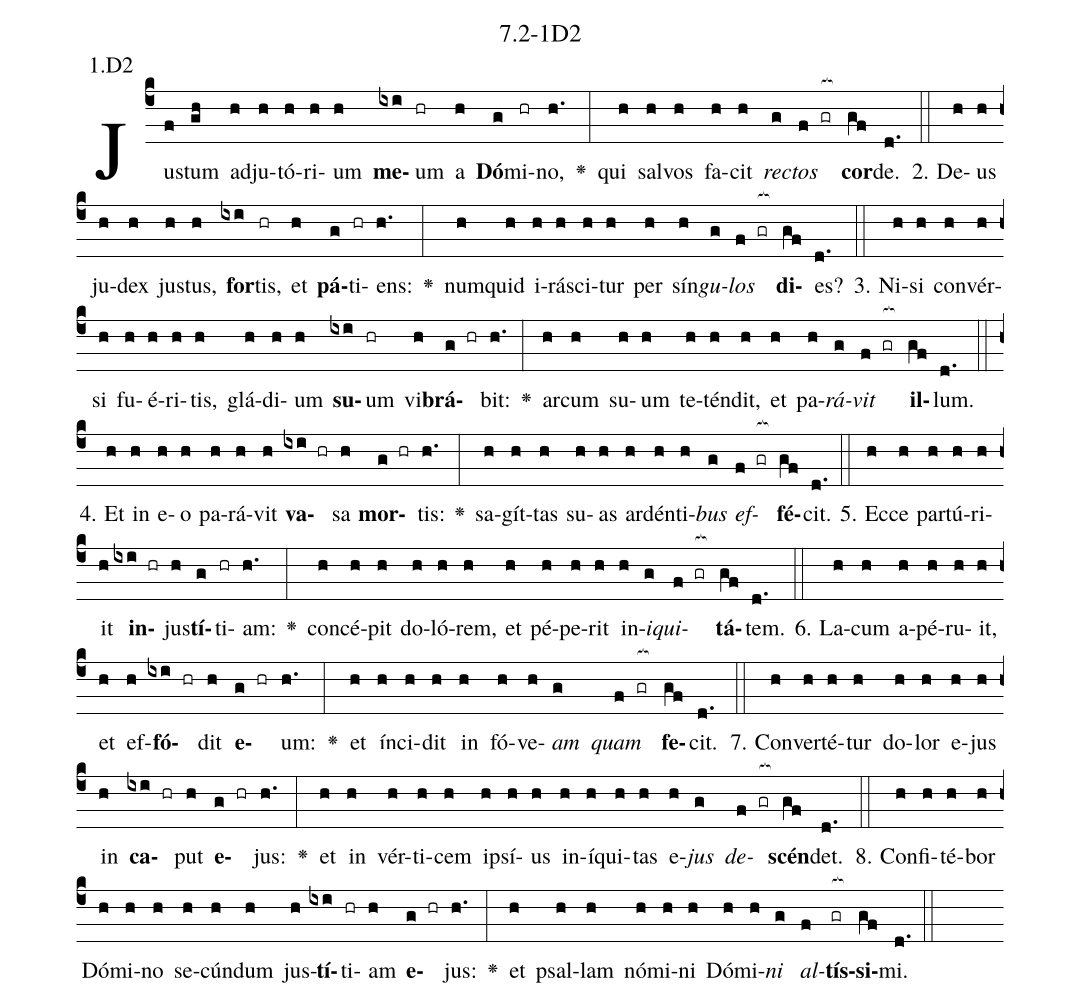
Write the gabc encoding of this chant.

name: 7.2-1D2;
annotation: 1.D2;
%%
(c4)Jus(f)tum(gh) ad(h)ju(h)tó(h)ri(h)um(h) <b>me</b>(ixi)um(hr) a(h) <b>Dó</b>(g)mi(hr)no,(h.) <v>\greheightstar</v>(:) qui(h) sal(h)vos(h) fa(h)cit(h) <i>rec</i>(g)<i>tos</i>(f gr[ocb:1{]) <b>cor</b>(gf[ocb:0}])de.(d.) (::)
2. De(h)us(h) ju(h)dex(h) jus(h)tus,(h) <b>for</b>(ixi)tis,(hr) et(h) <b>pá</b>(g)ti(hr)ens:(h.) <v>\greheightstar</v>(:) num(h)quid(h) i(h)rá(h)sci(h)tur(h) per(h) sín(h)<i>gu</i>(g)<i>los</i>(f gr[ocb:1{]) <b>di</b>(gf[ocb:0}])es?(d.) (::)
3. Ni(h)si(h) con(h)vér(h)si(h) fu(h)é(h)ri(h)tis,(h) glá(h)di(h)um(h) <b>su</b>(ixi)um(hr) vi(h)<b>brá</b>(g hr)bit:(h.) <v>\greheightstar</v>(:) ar(h)cum(h) su(h)um(h) te(h)tén(h)dit,(h) et(h) pa(h)<i>rá</i>(g)<i>vit</i>(f gr[ocb:1{]) <b>il</b>(gf[ocb:0}])lum.(d.) (::)
4. Et(h) in(h) e(h)o(h) pa(h)rá(h)vit(h) <b>va</b>(ixi hr)sa(h) <b>mor</b>(g hr)tis:(h.) <v>\greheightstar</v>(:) sa(h)gít(h)tas(h) su(h)as(h) ar(h)dén(h)ti(h)<i>bus</i>(g) <i>ef</i>(f gr[ocb:1{])<b>fé</b>(gf[ocb:0}])cit.(d.) (::)
5. Ec(h)ce(h) par(h)tú(h)ri(h)it(h) <b>in</b>(ixi hr)jus(h)<b>tí</b>(g)ti(hr)am:(h.) <v>\greheightstar</v>(:) con(h)cé(h)pit(h) do(h)ló(h)rem,(h) et(h) pé(h)pe(h)rit(h) in(h)<i>i</i>(g)<i>qui</i>(f gr[ocb:1{])<b>tá</b>(gf[ocb:0}])tem.(d.) (::)
6. La(h)cum(h) a(h)pé(h)ru(h)it,(h) et(h) ef(h)<b>fó</b>(ixi hr)dit(h) <b>e</b>(g hr)um:(h.) <v>\greheightstar</v>(:) et(h) ín(h)ci(h)dit(h) in(h) fó(h)ve(h)<i>am</i>(g) <i>quam</i>(f gr[ocb:1{]) <b>fe</b>(gf[ocb:0}])cit.(d.) (::)
7. Con(h)ver(h)té(h)tur(h) do(h)lor(h) e(h)jus(h) in(h) <b>ca</b>(ixi hr)put(h) <b>e</b>(g hr)jus:(h.) <v>\greheightstar</v>(:) et(h) in(h) vér(h)ti(h)cem(h) ip(h)sí(h)us(h) in(h)í(h)qui(h)tas(h) e(h)<i>jus</i>(g) <i>de</i>(f gr[ocb:1{])<b>scén</b>(gf[ocb:0}])det.(d.) (::)
8. Con(h)fi(h)té(h)bor(h) Dó(h)mi(h)no(h) se(h)cún(h)dum(h) jus(h)<b>tí</b>(ixi)ti(hr)am(h) <b>e</b>(g hr)jus:(h.) <v>\greheightstar</v>(:) et(h) psal(h)lam(h) nó(h)mi(h)ni(h) Dó(h)mi(h)<i>ni</i>(g) <i>al</i>(f)<b>tís</b>(gr[ocb:1{])<b>si</b>(gf[ocb:0}])mi.(d.) (::)
